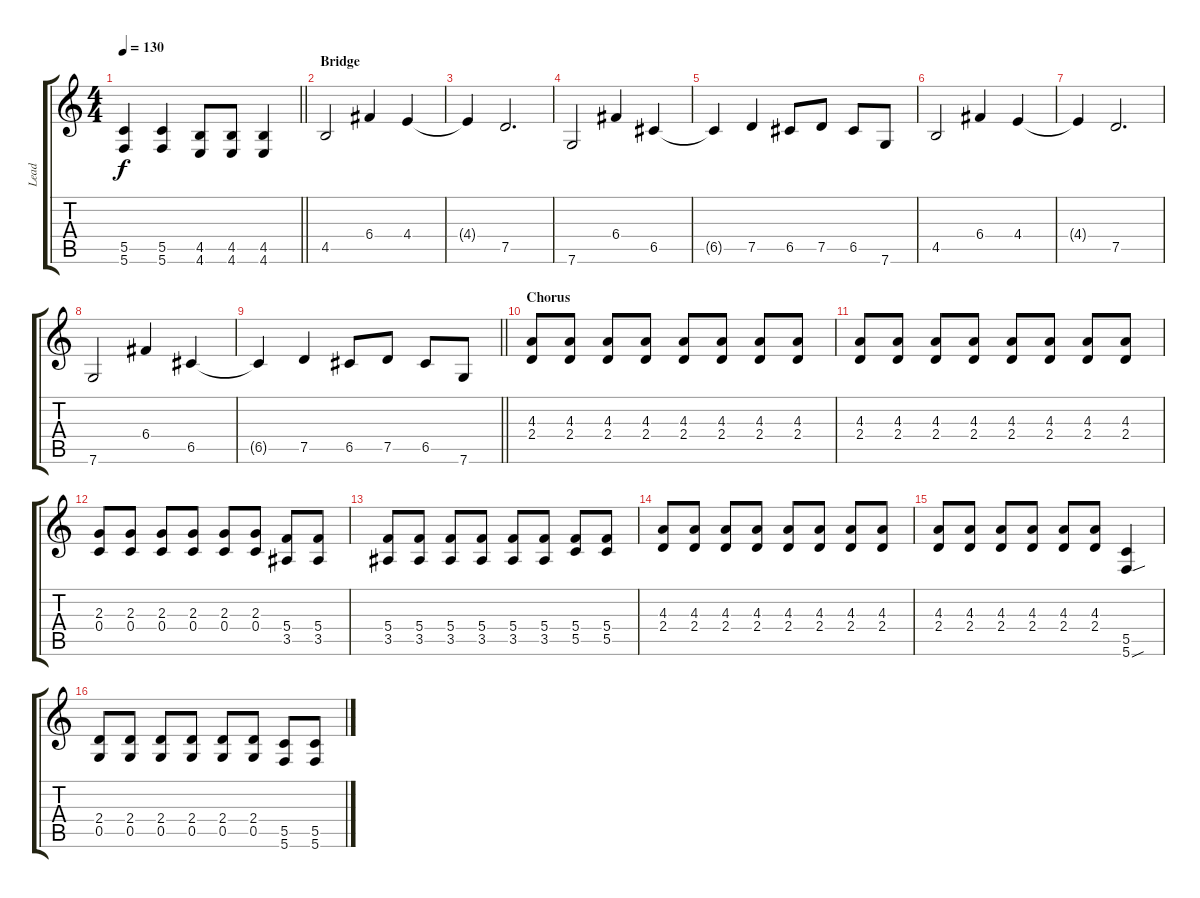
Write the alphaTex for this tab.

\track ("Lead" "Lead") {instrument distortionguitar}
\staff {score tabs}
\tuning (D4 A3 F3 C3 G2 C2) {hide}
\ts (4 4)
\tempo 130
\clef g2
\barLineRight lightlight
\ks c
(5.5{t} 5.6{t}).4{dy f} (5.5 5.6).4 (4.5 4.6).8 (4.5 4.6).8 (4.5 4.6).4 |
\section ("" "Bridge")
4.5.2 6.4.4 4.4.4 |
4.4{t}.4 7.5.2{d} |
7.6.2 6.4.4 6.5.4 |
6.5{t}.4 7.5.4 6.5.8 7.5.8 6.5.8 7.6.8 |
4.5.2 6.4.4 4.4.4 |
4.4{t}.4 7.5.2{d} |
7.6.2 6.4.4 6.5.4 |
\barLineRight lightlight
6.5{t}.4 7.5.4 6.5.8 7.5.8 6.5.8 7.6.8 |
\section ("" "Chorus")
(4.3 2.4).8 (4.3 2.4).8 (4.3 2.4).8 (4.3 2.4).8 (4.3 2.4).8 (4.3 2.4).8 (4.3 2.4).8 (4.3 2.4).8 |
(4.3 2.4).8 (4.3 2.4).8 (4.3 2.4).8 (4.3 2.4).8 (4.3 2.4).8 (4.3 2.4).8 (4.3 2.4).8 (4.3 2.4).8 |
(2.3 0.4).8 (2.3 0.4).8 (2.3 0.4).8 (2.3 0.4).8 (2.3 0.4).8 (2.3 0.4).8 (5.4 3.5).8 (5.4 3.5).8 |
(5.4 3.5).8 (5.4 3.5).8 (5.4 3.5).8 (5.4 3.5).8 (5.4 3.5).8 (5.4 3.5).8 (5.4 5.5).8 (5.4 5.5).8 |
(4.3 2.4).8 (4.3 2.4).8 (4.3 2.4).8 (4.3 2.4).8 (4.3 2.4).8 (4.3 2.4).8 (4.3 2.4).8 (4.3 2.4).8 |
(4.3 2.4).8 (4.3 2.4).8 (4.3 2.4).8 (4.3 2.4).8 (4.3 2.4).8 (4.3 2.4).8 (5.5 5.6{sou}).4 |
(2.4 0.5).8 (2.4 0.5).8 (2.4 0.5).8 (2.4 0.5).8 (2.4 0.5).8 (2.4 0.5).8 (5.5 5.6).8 (5.5 5.6).8
